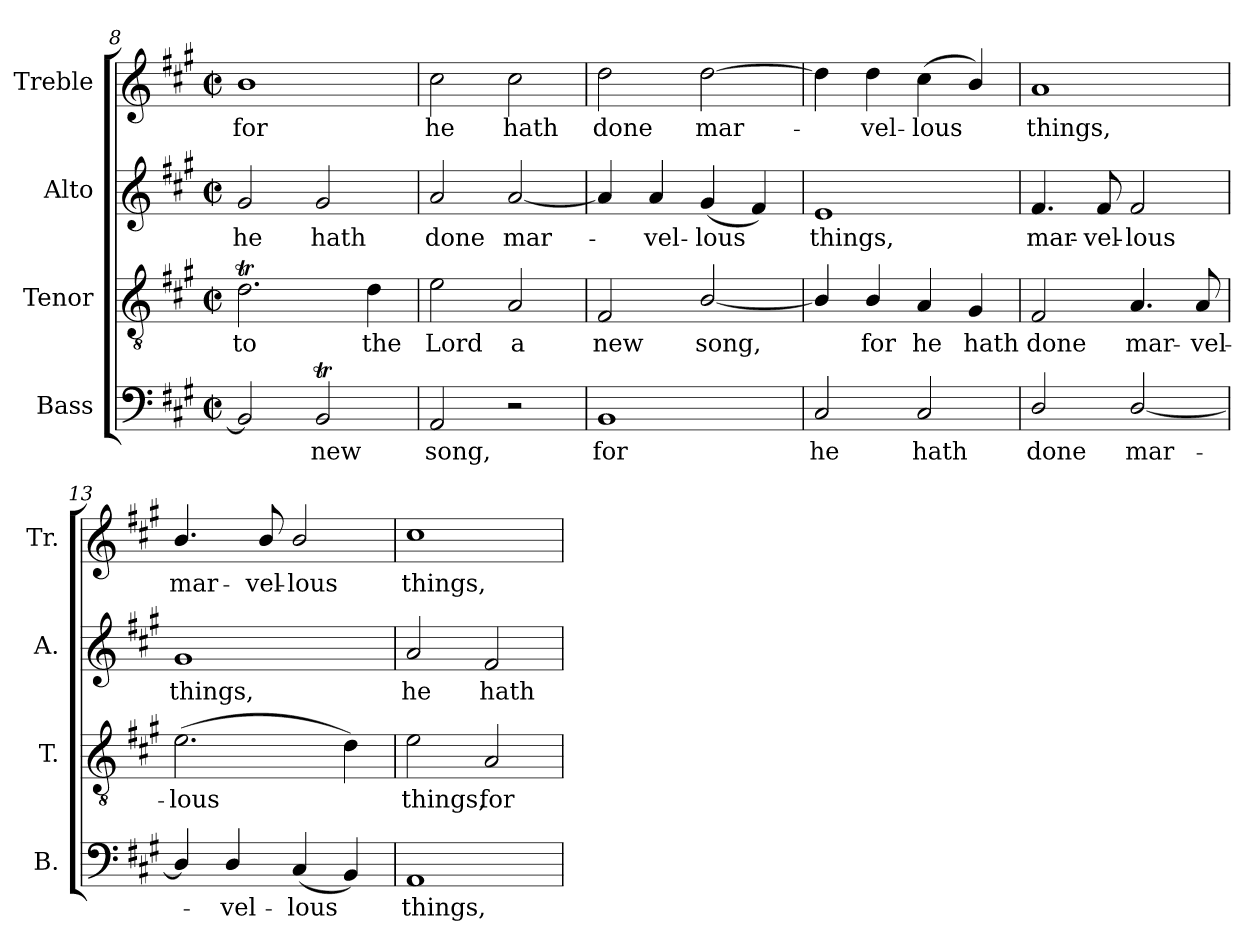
**kern	**text	**kern	**text	**kern	**text	**kern	**text
*part4	*part4	*part3	*part3	*part2	*part2	*part1	*part1
*staff4	*staff4	*staff3	*staff3	*staff2	*staff2	*staff1	*staff1
*I"Bass	*	*I"Tenor	*	*I"Alto	*	*I"Treble	*
*I'B.	*	*I'T.	*	*I'A.	*	*I'Tr.	*
!!LO:LB:g=z
*clefF4	*	*clefGv2	*	*clefG2	*	*clefG2	*
*	*	*ITrd7c12	*	*	*	*	*
*k[f#c#g#]	*	*k[f#c#g#]	*	*k[f#c#g#]	*	*k[f#c#g#]	*
*A:	*	*A:	*	*A:	*	*A:	*
*M2/2	*	*M2/2	*	*M2/2	*	*M2/2	*
*met(c|)	*	*met(c|)	*	*met(c|)	*	*met(c|)	*
=8	=8	=8	=8	=8	=8	=8	=8
!	!	!	!LO:LY:b:color=#000000	!	!	!	!
!	!	!	!	!	!LO:LY:b:color=#000000	!	!
!	!	!	!	!	!	!	!LO:LY:b:color=#000000
2BBi/]	.	2.DTi\	-to	2g#i/	he	1bi	for
!	!LO:LY:b:color=#000000	!	!	!	!	!	!
!	!	!	!	!	!LO:LY:b:color=#000000	!	!
2BBTi/	new	.	.	2g#i/	hath	.	.
!	!	!	!LO:LY:b:color=#000000	!	!	!	!
.	.	4Di\	the	.	.	.	.
=9	=9	=9	=9	=9	=9	=9	=9
!	!LO:LY:b:color=#000000	!	!	!	!	!	!
!	!	!	!LO:LY:b:color=#000000	!	!	!	!
!	!	!	!	!	!LO:LY:b:color=#000000	!	!
!	!	!	!	!	!	!	!LO:LY:b:color=#000000
2AAi/	song,	2Ei\	Lord	2ai/	done	2cc#i\	he
!	!	!	!LO:LY:b:color=#000000	!	!	!	!
!	!	!	!	!	!LO:LY:b:color=#000000	!	!
!	!	!	!	!	!	!	!LO:LY:b:color=#000000
2r	.	2AAi/	a	[2ai/	mar-	2cc#i\	hath
=10	=10	=10	=10	=10	=10	=10	=10
!	!LO:LY:b:color=#000000	!	!	!	!	!	!
!	!	!	!LO:LY:b:color=#000000	!	!	!	!
!	!	!	!	!	!	!	!LO:LY:b:color=#000000
1BBi	for	2FF#i/	new	4ai/]	.	2ddi\	done
!	!	!	!	!	!LO:LY:b:color=#000000	!	!
.	.	.	.	4ai/	-vel-	.	.
!	!	!	!LO:LY:b:color=#000000	!	!	!	!
!	!	!	!	!	!LO:LY:b:color=#000000	!	!
!	!	!	!	!	!	!	!LO:LY:b:color=#000000
.	.	[2BBi/	song,	(4g#i/	-lous	[2ddi\	mar-
.	.	.	.	4f#i/)	.	.	.
=11	=11	=11	=11	=11	=11	=11	=11
!	!LO:LY:b:color=#000000	!	!	!	!	!	!
!	!	!	!	!	!LO:LY:b:color=#000000	!	!
2C#i/	he	4BBi/]	.	1ei	things,	4ddi\]	.
!	!	!	!LO:LY:b:color=#000000	!	!	!	!
!	!	!	!	!	!	!	!LO:LY:b:color=#000000
.	.	4BBi/	for	.	.	4ddi\	-vel-
!	!LO:LY:b:color=#000000	!	!	!	!	!	!
!	!	!	!LO:LY:b:color=#000000	!	!	!	!
!	!	!	!	!	!	!	!LO:LY:b:color=#000000
2C#i/	hath	4AAi/	he	.	.	(4cc#i\	-lous
!	!	!	!LO:LY:b:color=#000000	!	!	!	!
.	.	4GG#i/	hath	.	.	4bi/)	.
=12	=12	=12	=12	=12	=12	=12	=12
!	!LO:LY:b:color=#000000	!	!	!	!	!	!
!	!	!	!LO:LY:b:color=#000000	!	!	!	!
!	!	!	!	!	!LO:LY:b:color=#000000	!	!
!	!	!	!	!	!	!	!LO:LY:b:color=#000000
2Di/	done	2FF#i/	done	4.f#i/	mar-	1ai	things,
!	!	!	!	!	!LO:LY:b:color=#000000	!	!
.	.	.	.	8f#i/	-vel-	.	.
!	!LO:LY:b:color=#000000	!	!	!	!	!	!
!	!	!	!LO:LY:b:color=#000000	!	!	!	!
!	!	!	!	!	!LO:LY:b:color=#000000	!	!
[2Di/	mar-	4.AAi/	mar-	2f#i/	-lous	.	.
!	!	!	!LO:LY:b:color=#000000	!	!	!	!
.	.	8AAi/	-vel-	.	.	.	.
=13	=13	=13	=13	=13	=13	=13	=13
!	!	!	!LO:LY:b:color=#000000	!	!	!	!
!	!	!	!	!	!LO:LY:b:color=#000000	!	!
!	!	!	!	!	!	!	!LO:LY:b:color=#000000
4Di/]	.	(2.Ei\	-lous	1g#i	things,	4.bi/	mar-
!	!LO:LY:b:color=#000000	!	!	!	!	!	!
4Di/	-vel-	.	.	.	.	.	.
!	!	!	!	!	!	!	!LO:LY:b:color=#000000
.	.	.	.	.	.	8bi/	-vel-
!	!LO:LY:b:color=#000000	!	!	!	!	!	!
!	!	!	!	!	!	!	!LO:LY:b:color=#000000
(4C#i/	-lous	.	.	.	.	2bi/	-lous
4BBi/)	.	4Di\)	.	.	.	.	.
!!LO:LB:g=z
=14	=14	=14	=14	=14	=14	=14	=14
!	!LO:LY:b:color=#000000	!	!	!	!	!	!
!	!	!	!LO:LY:b:color=#000000	!	!	!	!
!	!	!	!	!	!LO:LY:b:color=#000000	!	!
!	!	!	!	!	!	!	!LO:LY:b:color=#000000
1AAi	things,	2Ei\	things,	2ai/	he	1cc#i	things,
!	!	!	!LO:LY:b:color=#000000	!	!	!	!
!	!	!	!	!	!LO:LY:b:color=#000000	!	!
.	.	2AAi/	for	2f#i/	hath	.	.
=	=	=	=	=	=	=	=
*-	*-	*-	*-	*-	*-	*-	*-
